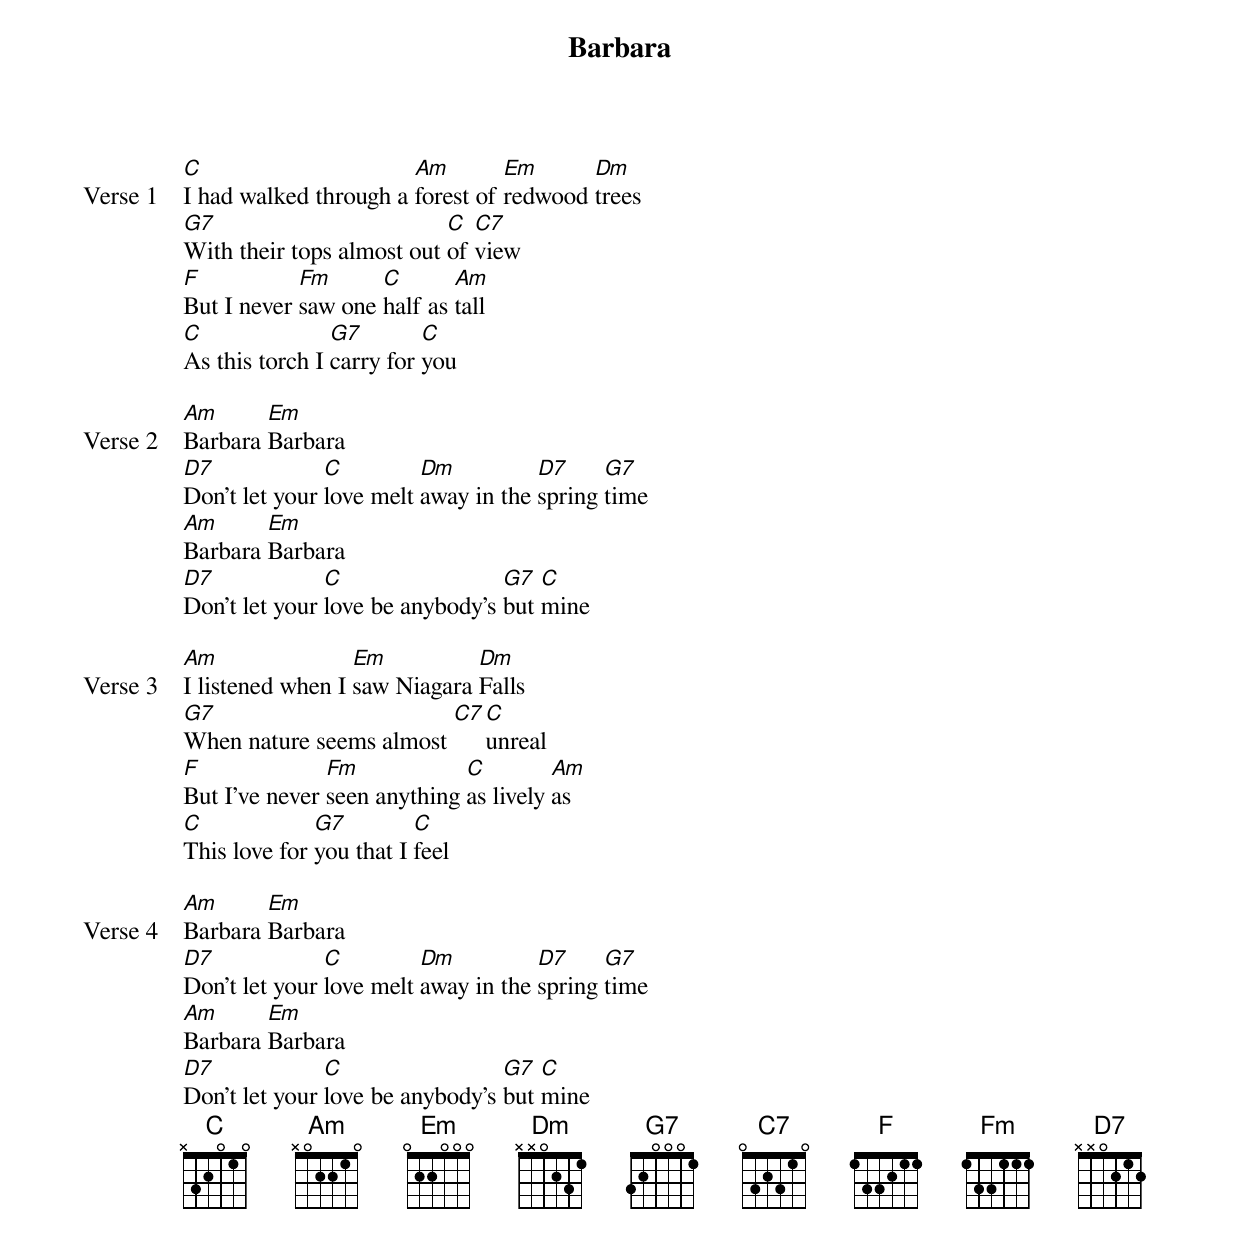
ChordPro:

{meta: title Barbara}
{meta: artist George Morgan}
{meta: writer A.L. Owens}

{start_of_verse: Verse 1}
[C]I had walked through a [Am]forest of [Em]redwood [Dm]trees
[G7]With their tops almost out [C]of [C7]view
[F]But I never [Fm]saw one [C]half as [Am]tall
[C]As this torch I [G7]carry for [C]you
{end_of_verse}

{start_of_verse: Verse 2}
[Am]Barbara [Em]Barbara
[D7]Don’t let your [C]love melt [Dm]away in the [D7]spring [G7]time
[Am]Barbara [Em]Barbara
[D7]Don’t let your [C]love be anybody’s [G7]but [C]mine
{end_of_verse}

{start_of_verse: Verse 3}
[Am]I listened when I [Em]saw Niagara [Dm]Falls
[G7]When nature seems almost [C7][C]unreal
[F]But I’ve never [Fm]seen anything [C]as lively [Am]as
[C]This love for [G7]you that I [C]feel
{end_of_verse}

{start_of_verse: Verse 4}
[Am]Barbara [Em]Barbara
[D7]Don’t let your [C]love melt [Dm]away in the [D7]spring [G7]time
[Am]Barbara [Em]Barbara
[D7]Don’t let your [C]love be anybody’s [G7]but [C]mine
{end_of_verse}
